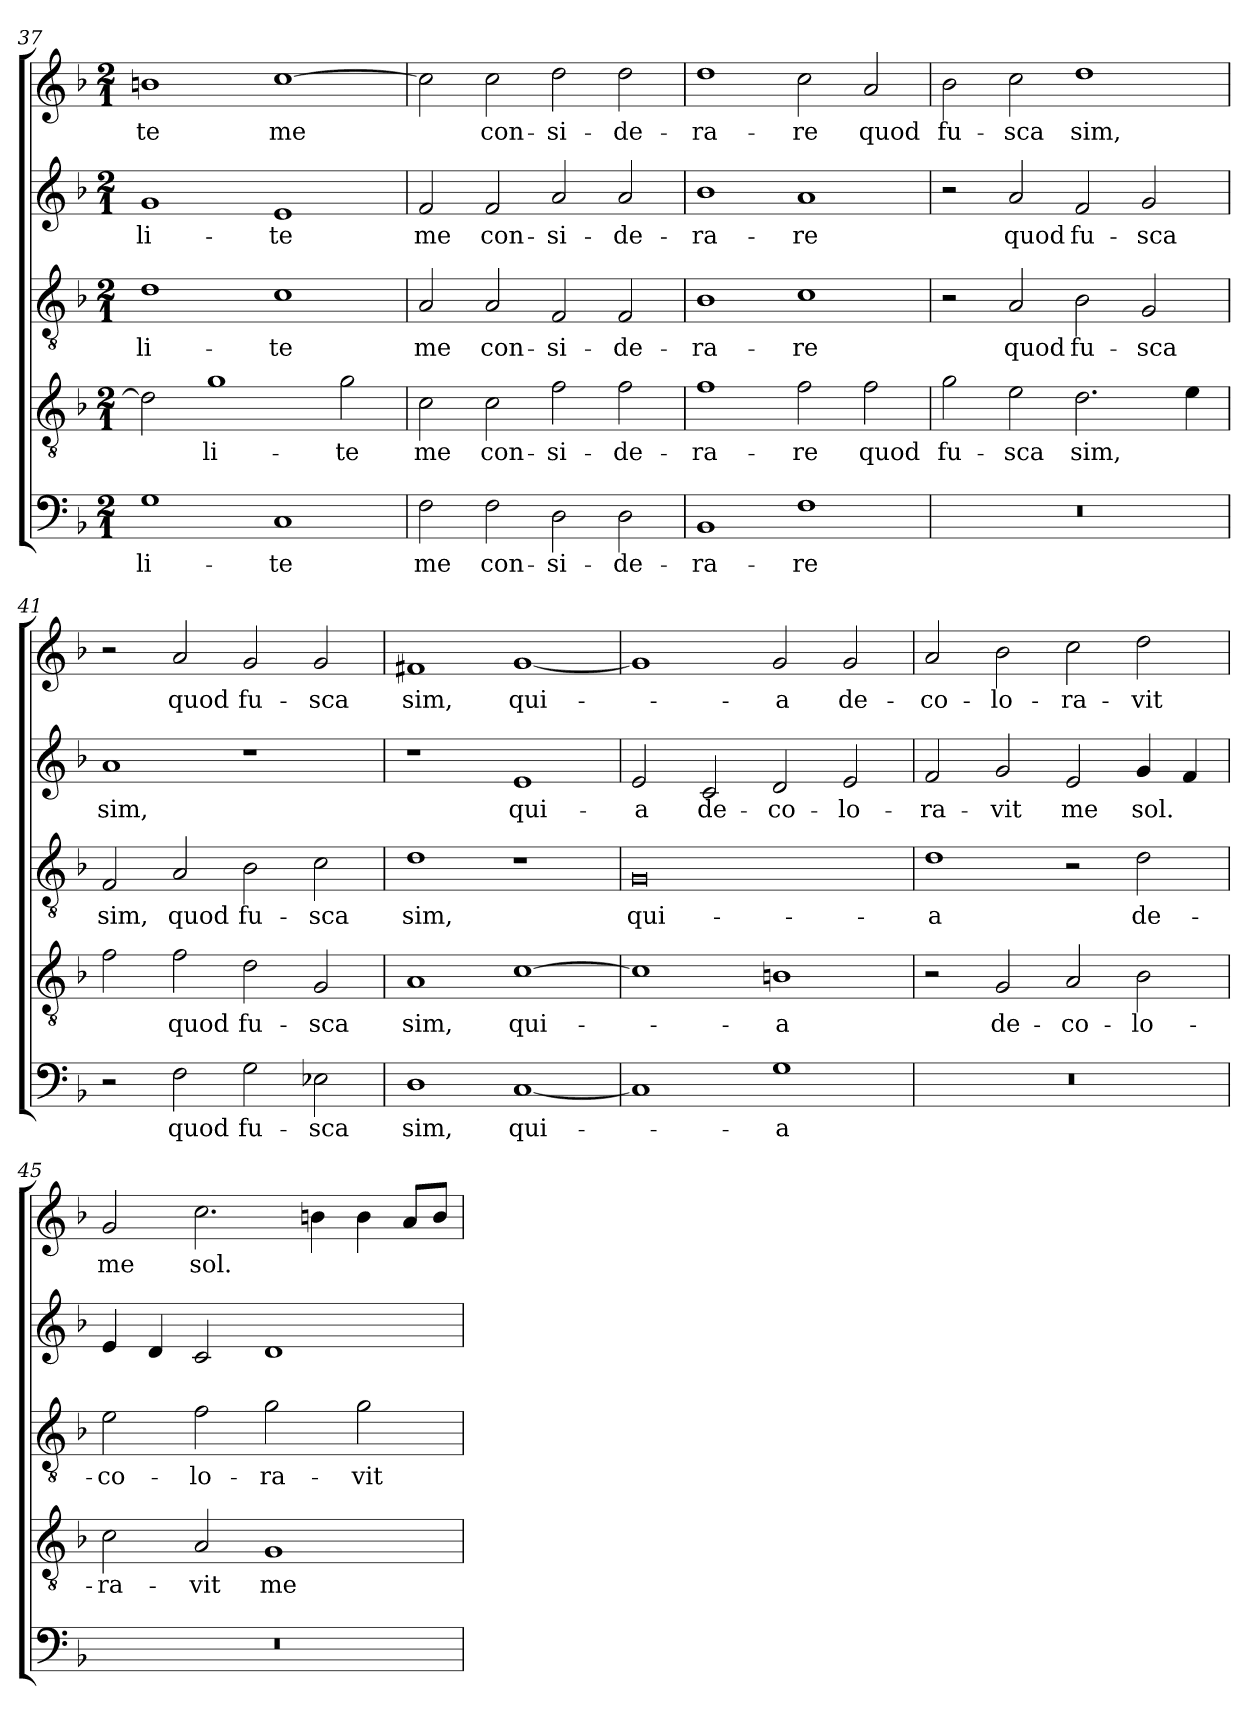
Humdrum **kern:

**kern	**text	**kern	**text	**kern	**text	**kern	**text	**kern	**text
*part5	*part5	*part4	*part4	*part3	*part3	*part2	*part2	*part1	*part1
*staff5	*staff5	*staff4	*staff4	*staff3	*staff3	*staff2	*staff2	*staff1	*staff1
!!LO:LB:g=z
*clefF4	*	*clefGv2	*	*clefGv2	*	*clefG2	*	*clefG2	*
*k[b-]	*	*k[b-]	*	*k[b-]	*	*k[b-]	*	*k[b-]	*
*F:	*	*F:	*	*F:	*	*F:	*	*F:	*
*M2/1	*	*M2/1	*	*M2/1	*	*M2/1	*	*M2/1	*
=37	=37	=37	=37	=37	=37	=37	=37	=37	=37
!	!LO:LY:b	!	!	!	!LO:LY:b	!	!LO:LY:b	!	!LO:LY:b
1G	-li-	2d\]	.	1d	-li-	1g	-li-	1bn	-te
!	!	!	!LO:LY:b	!	!	!	!	!	!
.	.	1g	-li-	.	.	.	.	.	.
!	!LO:LY:b	!	!	!	!LO:LY:b	!	!LO:LY:b	!	!LO:LY:b
1C	-te	.	.	1c	-te	1e	-te	[1cc	me
!	!	!	!LO:LY:b	!	!	!	!	!	!
.	.	2g\	-te	.	.	.	.	.	.
=38	=38	=38	=38	=38	=38	=38	=38	=38	=38
!	!LO:LY:b	!	!LO:LY:b	!	!LO:LY:b	!	!LO:LY:b	!	!
2F\	me	2c\	me	2A/	me	2f/	me	2cc\]	.
!	!LO:LY:b	!	!LO:LY:b	!	!LO:LY:b	!	!LO:LY:b	!	!LO:LY:b
2F\	con-	2c\	con-	2A/	con-	2f/	con-	2cc\	con-
!	!LO:LY:b	!	!LO:LY:b	!	!LO:LY:b	!	!LO:LY:b	!	!LO:LY:b
2D\	-si-	2f\	-si-	2F/	-si-	2a/	-si-	2dd\	-si-
!	!LO:LY:b	!	!LO:LY:b	!	!LO:LY:b	!	!LO:LY:b	!	!LO:LY:b
2D\	-de-	2f\	-de-	2F/	-de-	2a/	-de-	2dd\	-de-
=39	=39	=39	=39	=39	=39	=39	=39	=39	=39
!	!LO:LY:b	!	!LO:LY:b	!	!LO:LY:b	!	!LO:LY:b	!	!LO:LY:b
1BB-	-ra-	1f	-ra-	1B-	-ra-	1b-	-ra-	1dd	-ra-
!	!LO:LY:b	!	!LO:LY:b	!	!LO:LY:b	!	!LO:LY:b	!	!LO:LY:b
1F	-re	2f\	-re	1c	-re	1a	-re	2cc\	-re
!	!	!	!LO:LY:b	!	!	!	!	!	!LO:LY:b
.	.	2f\	quod	.	.	.	.	2a/	quod
=40	=40	=40	=40	=40	=40	=40	=40	=40	=40
!	!	!	!LO:LY:b	!	!	!	!	!	!LO:LY:b
0r	.	2g\	fu-	2r	.	2r	.	2b-\	fu-
!	!	!	!LO:LY:b	!	!LO:LY:b	!	!LO:LY:b	!	!LO:LY:b
.	.	2e\	-sca	2A/	quod	2a/	quod	2cc\	-sca
!	!	!	!LO:LY:b	!	!LO:LY:b	!	!LO:LY:b	!	!LO:LY:b
.	.	2.d\	sim,	2B-\	fu-	2f/	fu-	1dd	sim,
!	!	!	!	!	!LO:LY:b	!	!LO:LY:b	!	!
.	.	.	.	2G/	-sca	2g/	-sca	.	.
.	.	4e\	.	.	.	.	.	.	.
=41	=41	=41	=41	=41	=41	=41	=41	=41	=41
!	!	!	!	!	!LO:LY:b	!	!LO:LY:b	!	!
2r	.	2f\	.	2F/	sim,	1a	sim,	2r	.
!	!LO:LY:b	!	!LO:LY:b	!	!LO:LY:b	!	!	!	!LO:LY:b
2F\	quod	2f\	quod	2A/	quod	.	.	2a/	quod
!	!LO:LY:b	!	!LO:LY:b	!	!LO:LY:b	!	!	!	!LO:LY:b
2G\	fu-	2d\	fu-	2B-\	fu-	1r	.	2g/	fu-
!	!LO:LY:b	!	!LO:LY:b	!	!LO:LY:b	!	!	!	!LO:LY:b
2E-X\	-sca	2G/	-sca	2c\	-sca	.	.	2g/	-sca
=42	=42	=42	=42	=42	=42	=42	=42	=42	=42
!	!LO:LY:b	!	!LO:LY:b	!	!LO:LY:b	!	!	!	!LO:LY:b
1D	sim,	1A	sim,	1d	sim,	1r	.	1f#X	sim,
!	!LO:LY:b	!	!LO:LY:b	!	!	!	!LO:LY:b	!	!LO:LY:b
[1C	qui-	[1c	qui-	1r	.	1e	qui-	[1g	qui-
!!LO:LB:g=z
=43	=43	=43	=43	=43	=43	=43	=43	=43	=43
!	!	!	!	!	!LO:LY:b	!	!LO:LY:b	!	!
1C]	.	1c]	.	0G	qui-	2e/	-a	1g]	.
!	!	!	!	!	!	!	!LO:LY:b	!	!
.	.	.	.	.	.	2c/	de-	.	.
!	!LO:LY:b	!	!LO:LY:b	!	!	!	!LO:LY:b	!	!LO:LY:b
1G	-a	1Bn	-a	.	.	2d/	-co-	2g/	-a
!	!	!	!	!	!	!	!LO:LY:b	!	!LO:LY:b
.	.	.	.	.	.	2e/	-lo-	2g/	de-
=44	=44	=44	=44	=44	=44	=44	=44	=44	=44
!	!	!	!	!	!LO:LY:b	!	!LO:LY:b	!	!LO:LY:b
0r	.	2r	.	1d	-a	2f/	-ra-	2a/	-co-
!	!	!	!LO:LY:b	!	!	!	!LO:LY:b	!	!LO:LY:b
.	.	2G/	de-	.	.	2g/	-vit	2b-\	-lo-
!	!	!	!LO:LY:b	!	!	!	!LO:LY:b	!	!LO:LY:b
.	.	2A/	-co-	2r	.	2e/	me	2cc\	-ra-
!	!	!	!LO:LY:b	!	!LO:LY:b	!	!LO:LY:b	!	!LO:LY:b
.	.	2B-\	-lo-	2d\	de-	4g/	sol.	2dd\	-vit
.	.	.	.	.	.	4f/	.	.	.
=45	=45	=45	=45	=45	=45	=45	=45	=45	=45
!	!	!	!LO:LY:b	!	!LO:LY:b	!	!	!	!LO:LY:b
0r	.	2c\	-ra-	2e\	-co-	4e/	.	2g/	me
.	.	.	.	.	.	4d/	.	.	.
!	!	!	!LO:LY:b	!	!LO:LY:b	!	!	!	!LO:LY:b
.	.	2A/	-vit	2f\	-lo-	2c/	.	2.cc\	sol.
!	!	!	!LO:LY:b	!	!LO:LY:b	!	!	!	!
.	.	1G	me	2g\	-ra-	1d	.	.	.
.	.	.	.	.	.	.	.	4b\	.
!	!	!	!	!	!LO:LY:b	!	!	!	!
.	.	.	.	2g\	-vit	.	.	4b\	.
.	.	.	.	.	.	.	.	8a/L	.
.	.	.	.	.	.	.	.	8b/J	.
=	=	=	=	=	=	=	=	=	=
*-	*-	*-	*-	*-	*-	*-	*-	*-	*-
